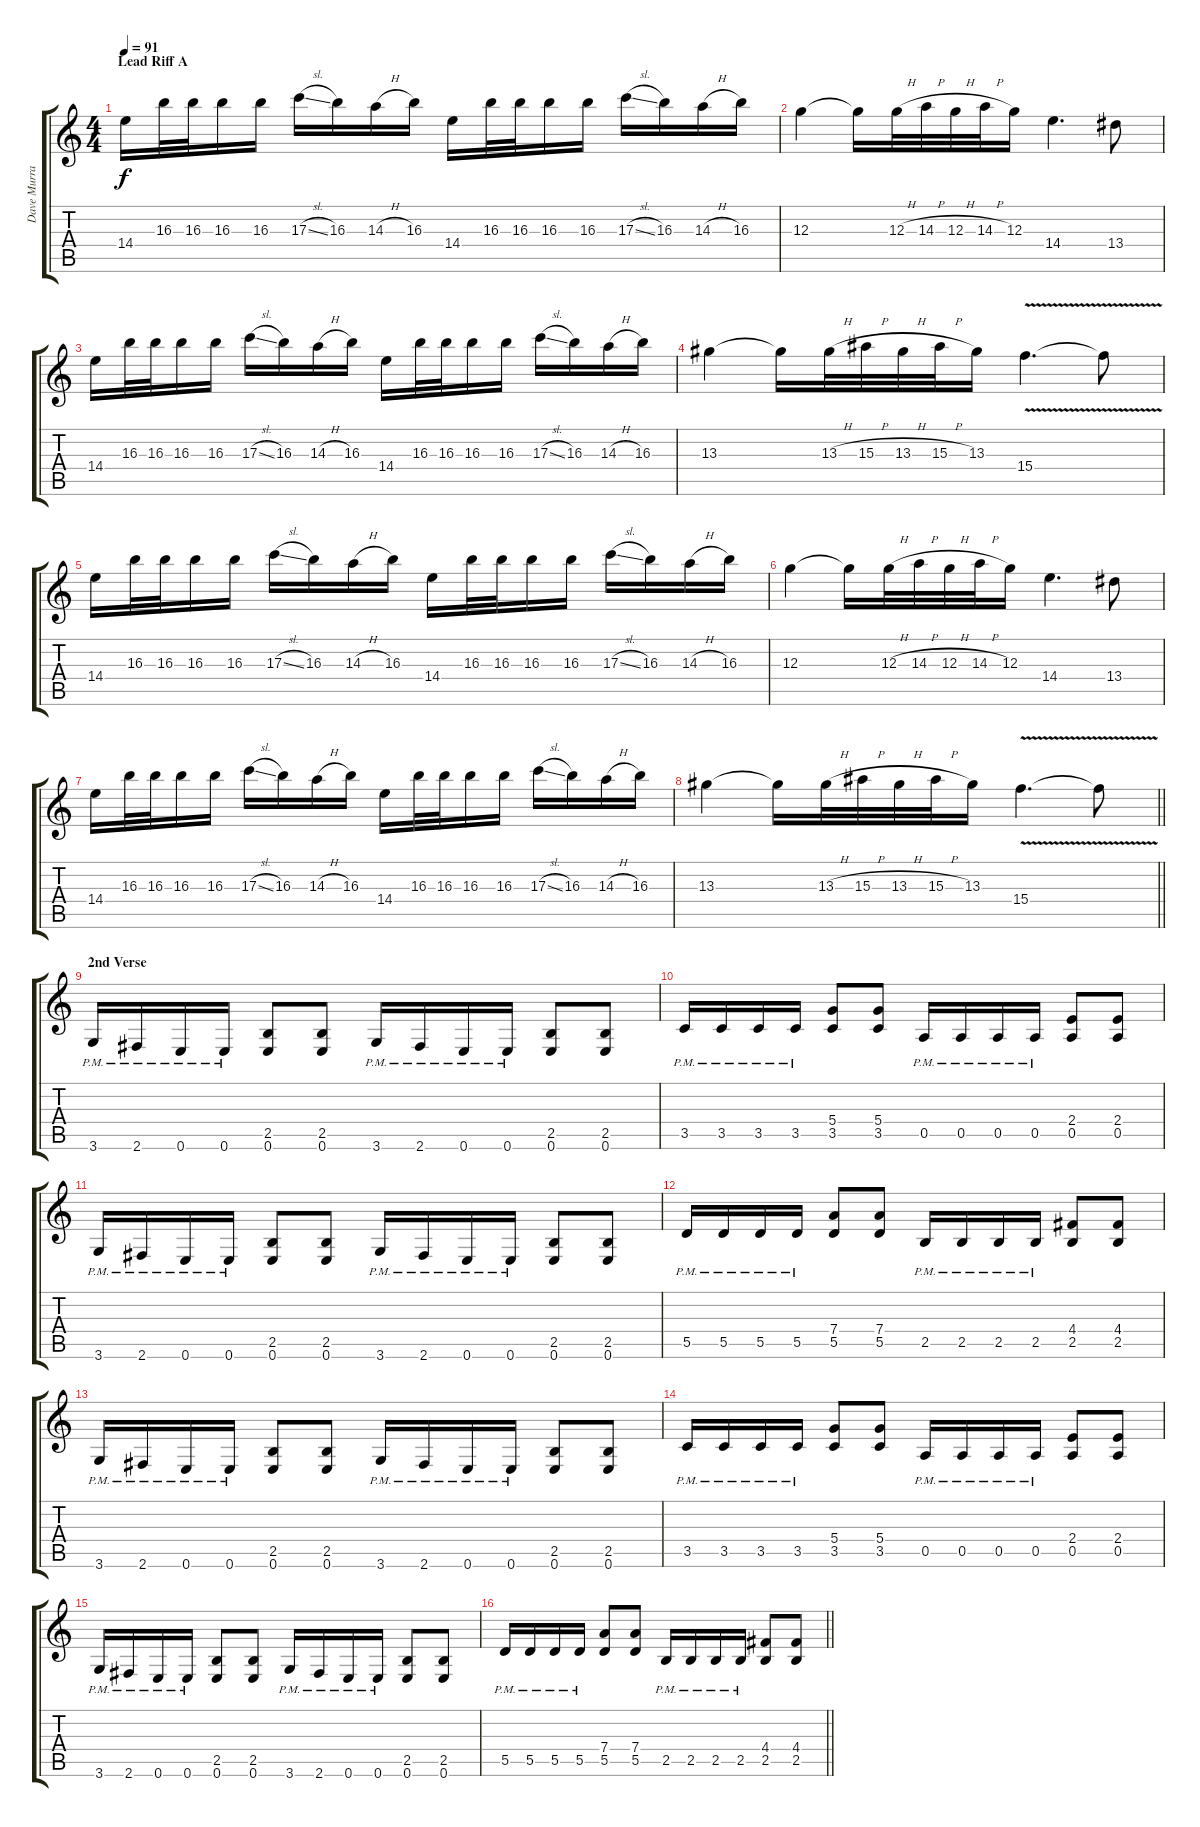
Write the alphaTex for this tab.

\track ("Dave Murray" "Dave Murra") {instrument overdrivenguitar}
\staff {score tabs}
\tuning (E4 B3 G3 D3 A2 E2) {hide}
\ts (4 4)
\section ("" "Lead Riff A")
\tempo 91
\clef g2
\ks c
14.4.16{dy f} 16.3.32 16.3.32 16.3.16 16.3.16 17.3{sl}.16 16.3.16 14.3{h}.16 16.3.16 14.4.16 16.3.32 16.3.32 16.3.16 16.3.16 17.3{sl}.16 16.3.16 14.3{h}.16 16.3.16 |
12.3.4 12.3{t}.16 12.3{h}.32 14.3{h}.32 12.3{h}.32 14.3{h}.32 12.3.16 14.4.4{d} 13.4.8 |
14.4.16 16.3.32 16.3.32 16.3.16 16.3.16 17.3{sl}.16 16.3.16 14.3{h}.16 16.3.16 14.4.16 16.3.32 16.3.32 16.3.16 16.3.16 17.3{sl}.16 16.3.16 14.3{h}.16 16.3.16 |
13.3.4 13.3{t}.16 13.3{h}.32 15.3{h}.32 13.3{h}.32 15.3{h}.32 13.3.16 15.4{v}.4{d} 15.4{t}.8 |
14.4.16 16.3.32 16.3.32 16.3.16 16.3.16 17.3{sl}.16 16.3.16 14.3{h}.16 16.3.16 14.4.16 16.3.32 16.3.32 16.3.16 16.3.16 17.3{sl}.16 16.3.16 14.3{h}.16 16.3.16 |
12.3.4 12.3{t}.16 12.3{h}.32 14.3{h}.32 12.3{h}.32 14.3{h}.32 12.3.16 14.4.4{d} 13.4.8 |
14.4.16 16.3.32 16.3.32 16.3.16 16.3.16 17.3{sl}.16 16.3.16 14.3{h}.16 16.3.16 14.4.16 16.3.32 16.3.32 16.3.16 16.3.16 17.3{sl}.16 16.3.16 14.3{h}.16 16.3.16 |
\barLineRight lightlight
13.3.4 13.3{t}.16 13.3{h}.32 15.3{h}.32 13.3{h}.32 15.3{h}.32 13.3.16 15.4{v}.4{d} 15.4{t}.8 |
\section ("" "2nd Verse")
3.6{pm}.16 2.6{pm}.16 0.6{pm}.16 0.6{pm}.16 (2.5 0.6).8 (2.5 0.6).8 3.6{pm}.16 2.6{pm}.16 0.6{pm}.16 0.6{pm}.16 (2.5 0.6).8 (2.5 0.6).8 |
3.5{pm}.16 3.5{pm}.16 3.5{pm}.16 3.5{pm}.16 (5.4 3.5).8 (5.4 3.5).8 0.5{pm}.16 0.5{pm}.16 0.5{pm}.16 0.5{pm}.16 (2.4 0.5).8 (2.4 0.5).8 |
3.6{pm}.16 2.6{pm}.16 0.6{pm}.16 0.6{pm}.16 (2.5 0.6).8 (2.5 0.6).8 3.6{pm}.16 2.6{pm}.16 0.6{pm}.16 0.6{pm}.16 (2.5 0.6).8 (2.5 0.6).8 |
5.5{pm}.16 5.5{pm}.16 5.5{pm}.16 5.5{pm}.16 (7.4 5.5).8 (7.4 5.5).8 2.5{pm}.16 2.5{pm}.16 2.5{pm}.16 2.5{pm}.16 (4.4 2.5).8 (4.4 2.5).8 |
3.6{pm}.16 2.6{pm}.16 0.6{pm}.16 0.6{pm}.16 (2.5 0.6).8 (2.5 0.6).8 3.6{pm}.16 2.6{pm}.16 0.6{pm}.16 0.6{pm}.16 (2.5 0.6).8 (2.5 0.6).8 |
3.5{pm}.16 3.5{pm}.16 3.5{pm}.16 3.5{pm}.16 (5.4 3.5).8 (5.4 3.5).8 0.5{pm}.16 0.5{pm}.16 0.5{pm}.16 0.5{pm}.16 (2.4 0.5).8 (2.4 0.5).8 |
3.6{pm}.16 2.6{pm}.16 0.6{pm}.16 0.6{pm}.16 (2.5 0.6).8 (2.5 0.6).8 3.6{pm}.16 2.6{pm}.16 0.6{pm}.16 0.6{pm}.16 (2.5 0.6).8 (2.5 0.6).8 |
\barLineRight lightlight
5.5{pm}.16 5.5{pm}.16 5.5{pm}.16 5.5{pm}.16 (7.4 5.5).8 (7.4 5.5).8 2.5{pm}.16 2.5{pm}.16 2.5{pm}.16 2.5{pm}.16 (4.4 2.5).8 (4.4 2.5).8
